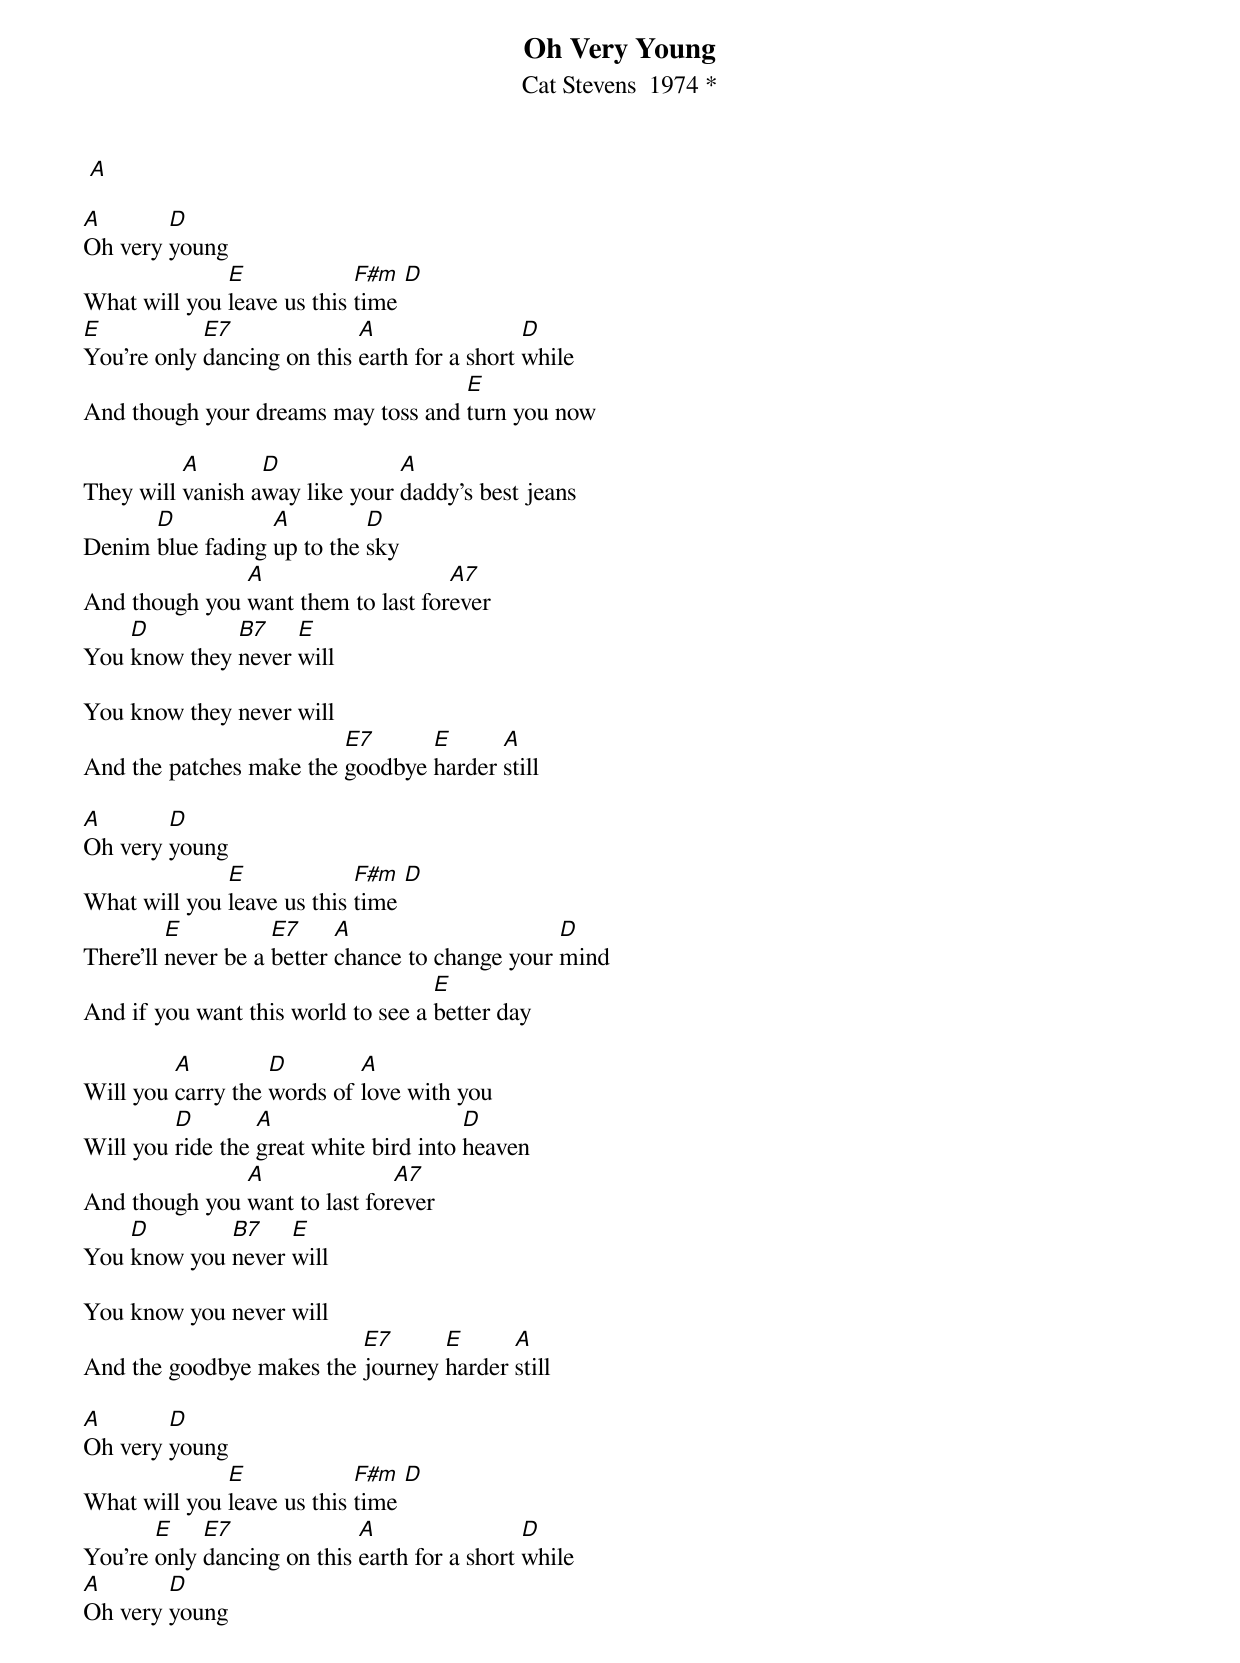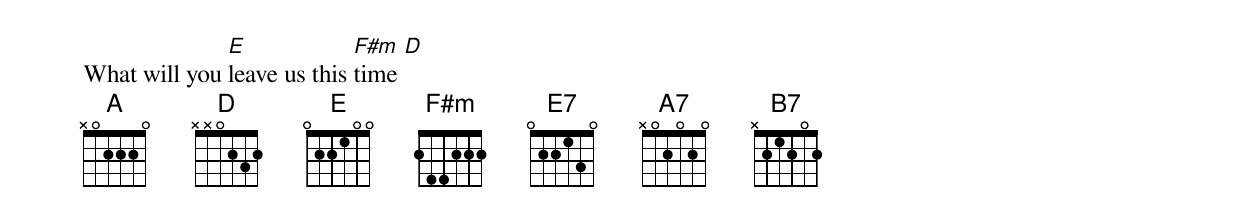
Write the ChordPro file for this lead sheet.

{title: Oh Very Young }
{subtitle: Cat Stevens  1974 *}

 [A]

[A]Oh very [D]young
What will you [E]leave us this [F#m]time [D]
[E]You're only [E7]dancing on this [A]earth for a short [D]while
And though your dreams may toss and [E]turn you now

They will [A]vanish a[D]way like your [A]daddy's best jeans
Denim [D]blue fading [A]up to the [D]sky
And though you [A]want them to last for[A7]ever
You [D]know they [B7]never [E]will

You know they never will
And the patches make the [E7]goodbye [E]harder [A]still

[A]Oh very [D]young
What will you [E]leave us this [F#m]time [D]
There'll [E]never be a [E7]better [A]chance to change your [D]mind
And if you want this world to see a [E]better day

Will you [A]carry the [D]words of [A]love with you
Will you [D]ride the [A]great white bird into [D]heaven
And though you [A]want to last for[A7]ever
You [D]know you [B7]never [E]will

You know you never will
And the goodbye makes the [E7]journey [E]harder [A]still

[A]Oh very [D]young
What will you [E]leave us this [F#m]time [D]
You're [E]only [E7]dancing on this [A]earth for a short [D]while
[A]Oh very [D]young
What will you [E]leave us this [F#m]time [D]
